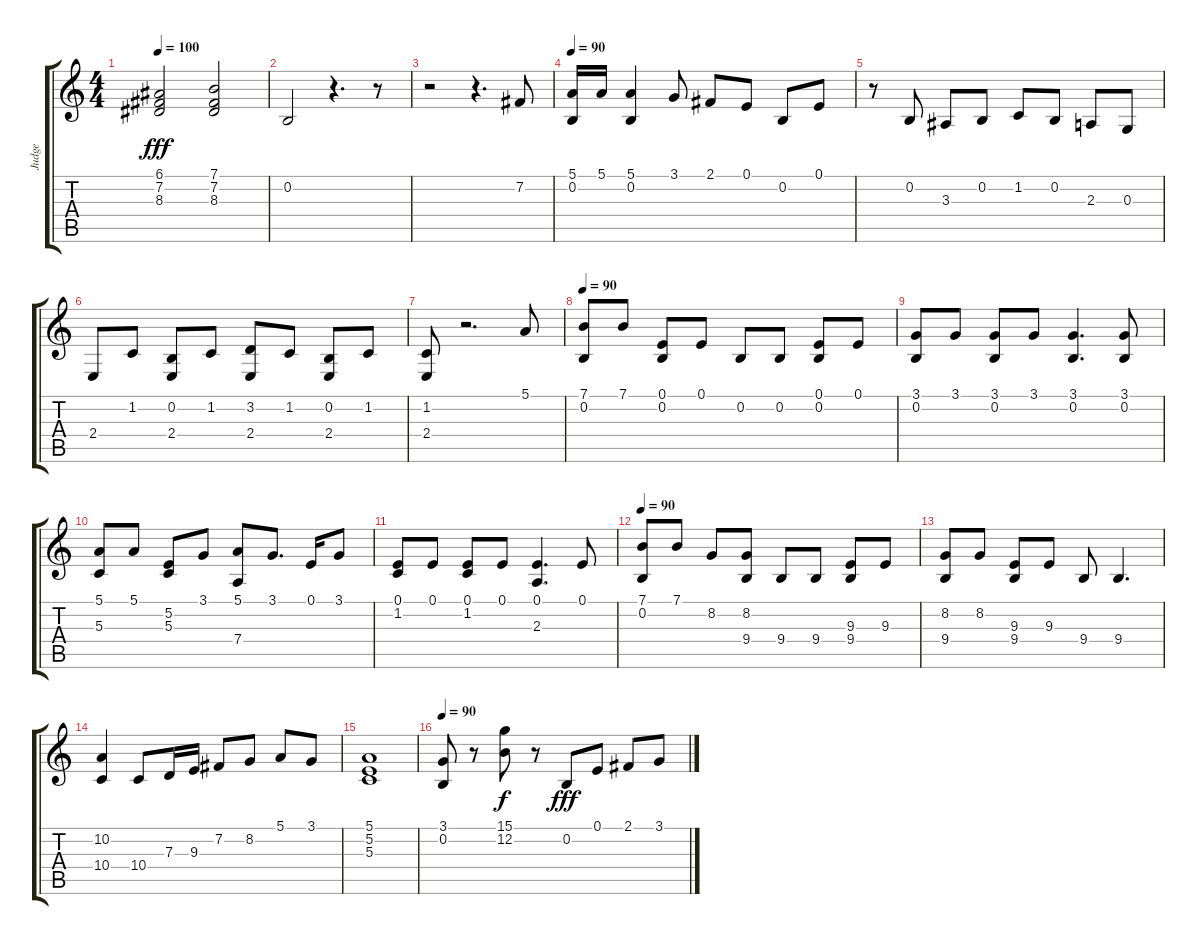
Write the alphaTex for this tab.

\track ("Judge" "Judge") {instrument tuba}
\staff {score tabs}
\tuning (E4 B3 G3 D3 A2 E2) {hide}
\ts (4 4)
\tempo 100
\clef g2
\ks c
(6.1 7.2 8.3).2{dy fff} (7.1 7.2 8.3).2 |
0.2.2 r.4{d} r.8 |
r.2 r.4{d} 7.2.8 |
\tempo 90
(5.1 0.2).16 5.1.16 (5.1 0.2).4 3.1.8 2.1.8 0.1.8 0.2.8 0.1.8 |
r.8 0.2.8 3.3.8 0.2.8 1.2.8 0.2.8 2.3.8 0.3.8 |
2.4.8 1.2.8 (0.2 2.4).8 1.2.8 (3.2 2.4).8 1.2.8 (0.2 2.4).8 1.2.8 |
(1.2 2.4).8 r.2{d} 5.1.8 |
\tempo 90
(7.1 0.2).8 7.1.8 (0.1 0.2).8 0.1.8 0.2.8 0.2.8 (0.1 0.2).8 0.1.8 |
(3.1 0.2).8 3.1.8 (3.1 0.2).8 3.1.8 (3.1 0.2).4{d} (3.1 0.2).8 |
(5.1 5.3).8 5.1.8 (5.2 5.3).8 3.1.8 (5.1 7.4).8 3.1.8{d} 0.1.16 3.1.8 |
(0.1 1.2).8 0.1.8 (0.1 1.2).8 0.1.8 (0.1 2.3).4{d} 0.1.8 |
\tempo 90
(7.1 0.2).8 7.1.8 8.2.8 (8.2 9.4).8 9.4.8 9.4.8 (9.3 9.4).8 9.3.8 |
(8.2 9.4).8 8.2.8 (9.3 9.4).8 9.3.8 9.4.8 9.4.4{d} |
(10.2 10.4).4 10.4.8 7.3.16 9.3.16 7.2.8 8.2.8 5.1.8 3.1.8 |
(5.1 5.2 5.3).1 |
\tempo 90
(3.1 0.2).8 r.8{instrument orchestrahit} (15.1 12.2).8{dy f} r.8{instrument tuba} 0.2.8{dy fff} 0.1.8 2.1.8 3.1.8
